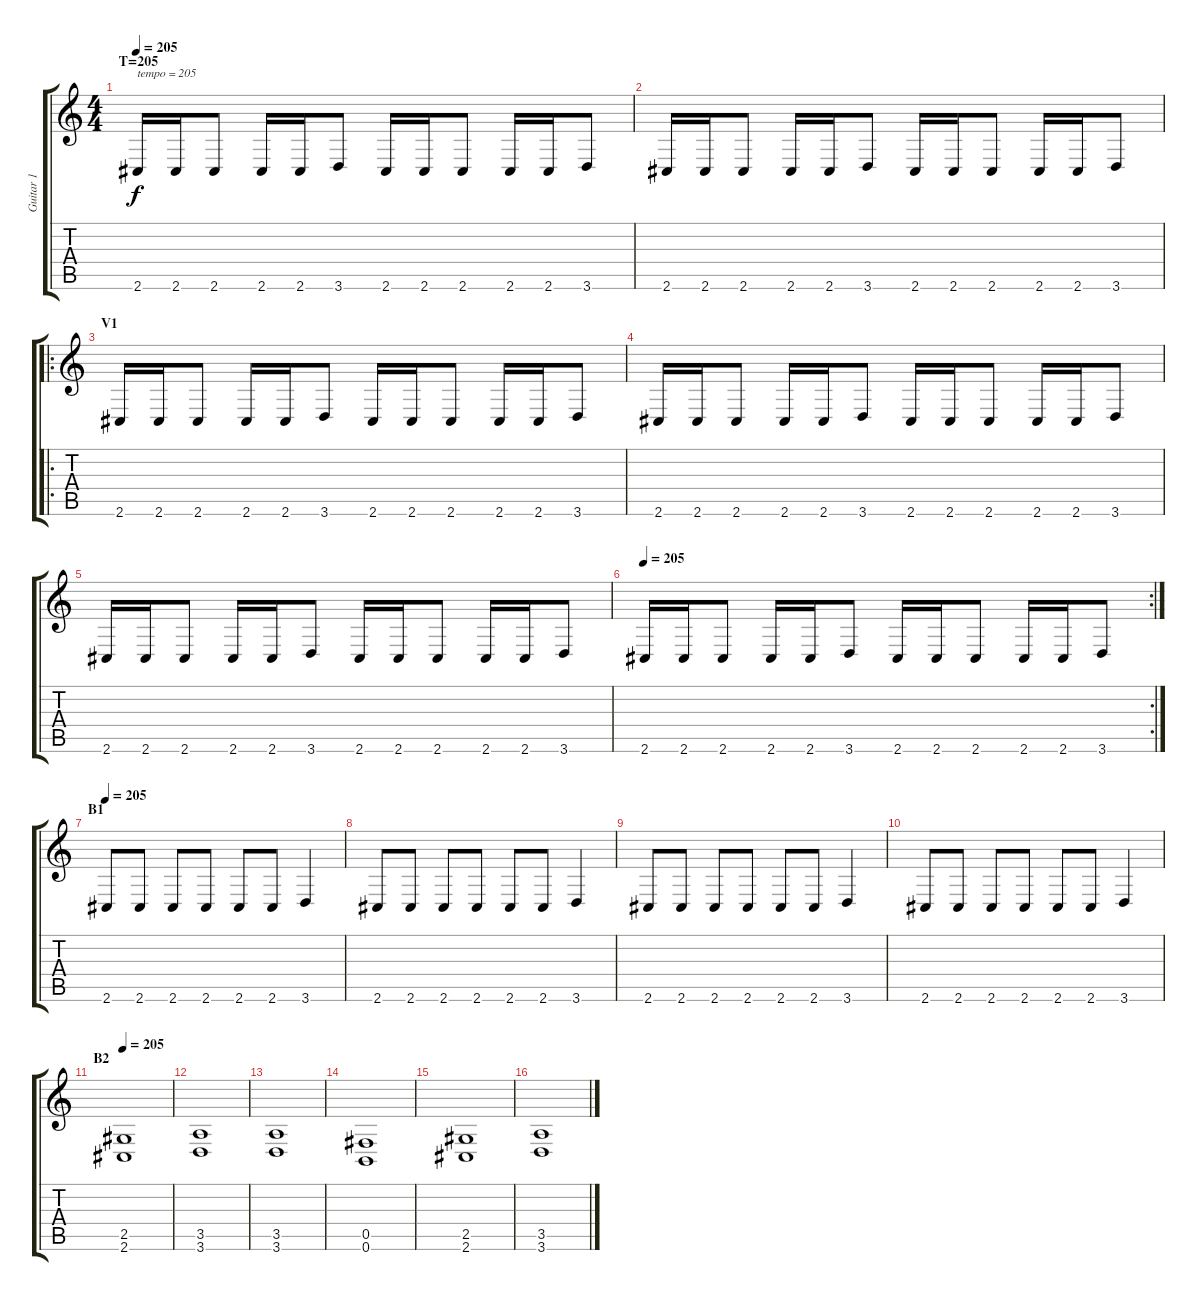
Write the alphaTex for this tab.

\track ("Guitar 1" "Guitar 1") {instrument distortionguitar}
\staff {score tabs}
\tuning (Db4 Ab3 E3 B2 Gb2 B1) {hide}
\ts (4 4)
\section ("" "T=205")
\tempo 205
\clef g2
\ks c
2.6.16{txt "tempo = 205" dy f} 2.6.16 2.6.8 2.6.16 2.6.16 3.6.8 2.6.16 2.6.16 2.6.8 2.6.16 2.6.16 3.6.8 |
2.6.16 2.6.16 2.6.8 2.6.16 2.6.16 3.6.8 2.6.16 2.6.16 2.6.8 2.6.16 2.6.16 3.6.8 |
\ro
\section ("" "V1")
2.6.16 2.6.16 2.6.8 2.6.16 2.6.16 3.6.8 2.6.16 2.6.16 2.6.8 2.6.16 2.6.16 3.6.8 |
2.6.16 2.6.16 2.6.8 2.6.16 2.6.16 3.6.8 2.6.16 2.6.16 2.6.8 2.6.16 2.6.16 3.6.8 |
2.6.16 2.6.16 2.6.8 2.6.16 2.6.16 3.6.8 2.6.16 2.6.16 2.6.8 2.6.16 2.6.16 3.6.8 |
\rc 2
\tempo 205
2.6.16 2.6.16 2.6.8 2.6.16 2.6.16 3.6.8 2.6.16 2.6.16 2.6.8 2.6.16 2.6.16 3.6.8 |
\section ("" "B1")
\tempo 205
2.6.8 2.6.8 2.6.8 2.6.8 2.6.8 2.6.8 3.6.4 |
2.6.8 2.6.8 2.6.8 2.6.8 2.6.8 2.6.8 3.6.4 |
2.6.8 2.6.8 2.6.8 2.6.8 2.6.8 2.6.8 3.6.4 |
2.6.8 2.6.8 2.6.8 2.6.8 2.6.8 2.6.8 3.6.4 |
\section ("" "B2")
\tempo 205
(2.5 2.6).1 |
(3.5 3.6).1 |
(3.5 3.6).1 |
(0.5 0.6).1 |
(2.5 2.6).1 |
(3.5 3.6).1
